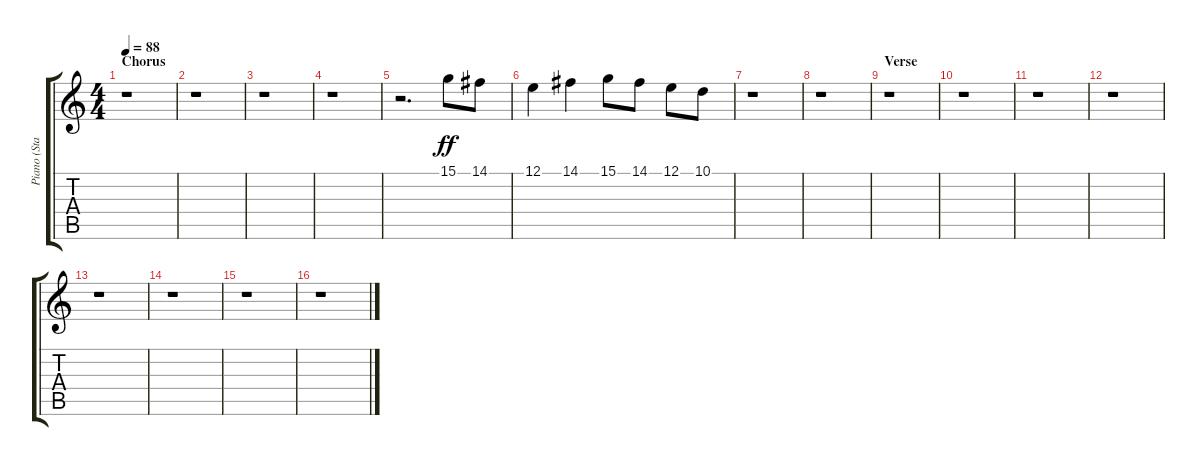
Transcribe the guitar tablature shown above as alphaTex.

\track ("Piano (Staff 1)" "Piano (Sta") {solo instrument acousticgrandpiano}
\staff {score tabs}
\tuning (E4 B3 G3 D3 A2 E2) {hide}
\ts (4 4)
\section ("" "Chorus")
\tempo 88
\clef g2
\ks aminor
r.1{dy ff} |
r.1 |
r.1 |
r.1 |
r.2{d} 15.1.8 14.1.8 |
12.1.4 14.1.4 15.1.8 14.1.8 12.1.8 10.1.8 |
r.1 |
r.1 |
\section ("" "Verse")
r.1 |
r.1 |
r.1 |
r.1 |
r.1 |
r.1 |
r.1 |
r.1
